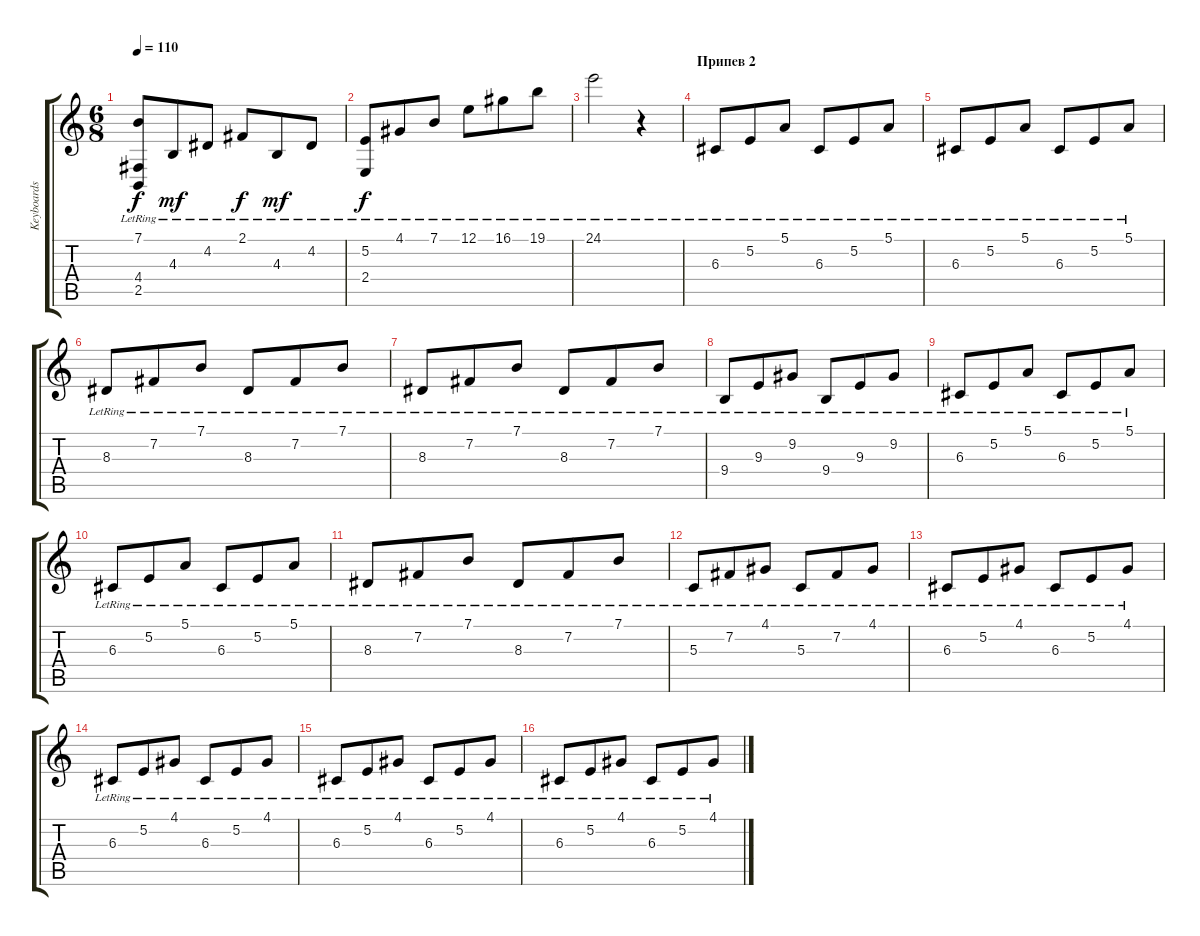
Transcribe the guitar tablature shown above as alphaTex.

\track ("Keyboards (Derzhavin)" "Keyboards ") {instrument electricgrandpiano}
\staff {score tabs}
\tuning (E4 B3 G3 D3 A2 E2) {hide}
\ts (6 8)
\tempo 110
\clef g2
\ks c
(7.1{lr} 4.4{lr} 2.5{lr}).8{dy f} 4.3{lr}.8{dy mf} 4.2{lr}.8 2.1{lr}.8{dy f} 4.3{lr}.8{dy mf} 4.2{lr}.8 |
(5.2{lr} 2.4{lr}).8{dy f} 4.1{lr}.8 7.1{lr}.8 12.1{lr}.8 16.1{lr}.8 19.1{lr}.8 |
24.1{lr}.2 r.4 |
\section ("" "Припев 2")
6.3{lr}.8 5.2{lr}.8 5.1{lr}.8 6.3{lr}.8 5.2{lr}.8 5.1{lr}.8 |
6.3{lr}.8 5.2{lr}.8 5.1{lr}.8 6.3{lr}.8 5.2{lr}.8 5.1{lr}.8 |
8.3{lr}.8 7.2{lr}.8 7.1{lr}.8 8.3{lr}.8 7.2{lr}.8 7.1{lr}.8 |
8.3{lr}.8 7.2{lr}.8 7.1{lr}.8 8.3{lr}.8 7.2{lr}.8 7.1{lr}.8 |
9.4{lr}.8 9.3{lr}.8 9.2{lr}.8 9.4{lr}.8 9.3{lr}.8 9.2{lr}.8 |
6.3{lr}.8 5.2{lr}.8 5.1{lr}.8 6.3{lr}.8 5.2{lr}.8 5.1{lr}.8 |
6.3{lr}.8 5.2{lr}.8 5.1{lr}.8 6.3{lr}.8 5.2{lr}.8 5.1{lr}.8 |
8.3{lr}.8 7.2{lr}.8 7.1{lr}.8 8.3{lr}.8 7.2{lr}.8 7.1{lr}.8 |
5.3{lr}.8 7.2{lr}.8 4.1{lr}.8 5.3{lr}.8 7.2{lr}.8 4.1{lr}.8 |
6.3{lr}.8 5.2{lr}.8 4.1{lr}.8 6.3{lr}.8 5.2{lr}.8 4.1{lr}.8 |
6.3{lr}.8 5.2{lr}.8 4.1{lr}.8 6.3{lr}.8 5.2{lr}.8 4.1{lr}.8 |
6.3{lr}.8 5.2{lr}.8 4.1{lr}.8 6.3{lr}.8 5.2{lr}.8 4.1{lr}.8 |
6.3{lr}.8 5.2{lr}.8 4.1{lr}.8 6.3{lr}.8 5.2{lr}.8 4.1{lr}.8
